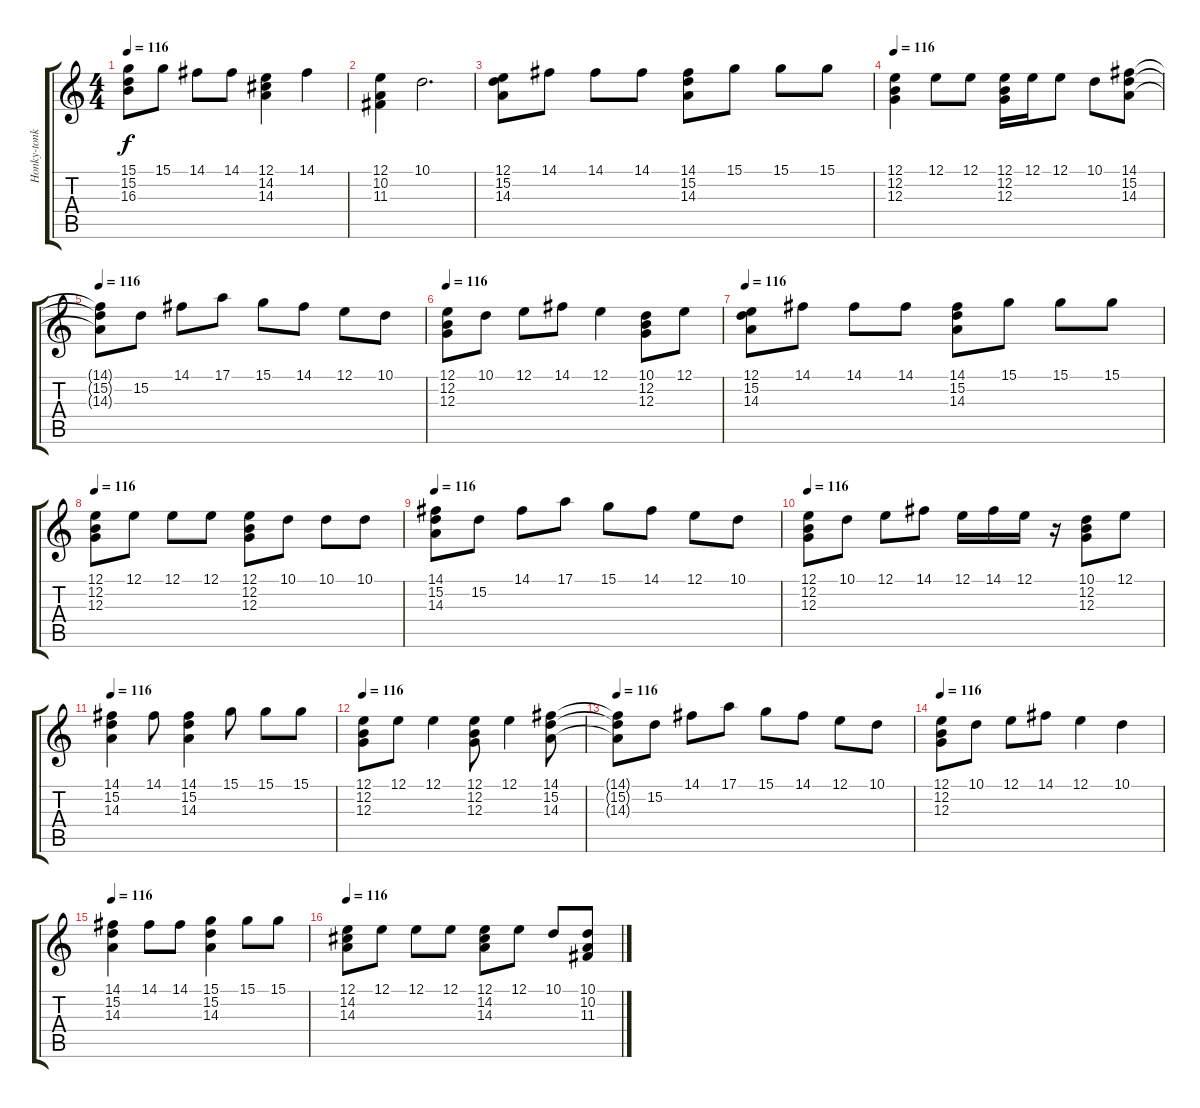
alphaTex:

\track ("Honky-tonk Piano" "Honky-tonk") {solo instrument honkytonkpiano}
\staff {score tabs}
\tuning (E4 B3 G3 D3 A2 E2) {hide}
\ts (4 4)
\tempo 116
\clef g2
\ks c
(15.1 15.2 16.3).8{dy f} 15.1.8 14.1.8 14.1.8 (12.1 14.2 14.3).4 14.1.4 |
(12.1 10.2 11.3).4 10.1.2{d} |
(12.1 15.2 14.3).8 14.1.8 14.1.8 14.1.8 (14.1 15.2 14.3).8 15.1.8 15.1.8 15.1.8 |
\tempo 116
(12.1 12.2 12.3).4 12.1.8 12.1.8 (12.1 12.2 12.3).16 12.1.16 12.1.8 10.1.8 (14.1 15.2 14.3).8 |
\tempo 116
(14.1{t} 15.2{t} 14.3{t}).8 15.2.8 14.1.8 17.1.8 15.1.8 14.1.8 12.1.8 10.1.8 |
\tempo 116
(12.1 12.2 12.3).8 10.1.8 12.1.8 14.1.8 12.1.4 (10.1 12.2 12.3).8 12.1.8 |
\tempo 116
(12.1 15.2 14.3).8 14.1.8 14.1.8 14.1.8 (14.1 15.2 14.3).8 15.1.8 15.1.8 15.1.8 |
\tempo 116
(12.1 12.2 12.3).8 12.1.8 12.1.8 12.1.8 (12.1 12.2 12.3).8 10.1.8 10.1.8 10.1.8 |
\tempo 116
(14.1 15.2 14.3).8 15.2.8 14.1.8 17.1.8 15.1.8 14.1.8 12.1.8 10.1.8 |
\tempo 116
(12.1 12.2 12.3).8 10.1.8 12.1.8 14.1.8 12.1.16 14.1.16 12.1.16 r.16 (10.1 12.2 12.3).8 12.1.8 |
\tempo 116
(14.1 15.2 14.3).4 14.1.8 (14.1 15.2 14.3).4 15.1.8 15.1.8 15.1.8 |
\tempo 116
(12.1 12.2 12.3).8 12.1.8 12.1.4 (12.1 12.2 12.3).8 12.1.4 (14.1 15.2 14.3).8 |
\tempo 116
(14.1{t} 15.2{t} 14.3{t}).8 15.2.8 14.1.8 17.1.8 15.1.8 14.1.8 12.1.8 10.1.8 |
\tempo 116
(12.1 12.2 12.3).8 10.1.8 12.1.8 14.1.8 12.1.4 10.1.4 |
\tempo 116
(14.1 15.2 14.3).4 14.1.8 14.1.8 (15.1 15.2 14.3).4 15.1.8 15.1.8 |
\tempo 116
(12.1 14.2 14.3).8 12.1.8 12.1.8 12.1.8 (12.1 14.2 14.3).8 12.1.8 10.1.8 (10.1 10.2 11.3).8
